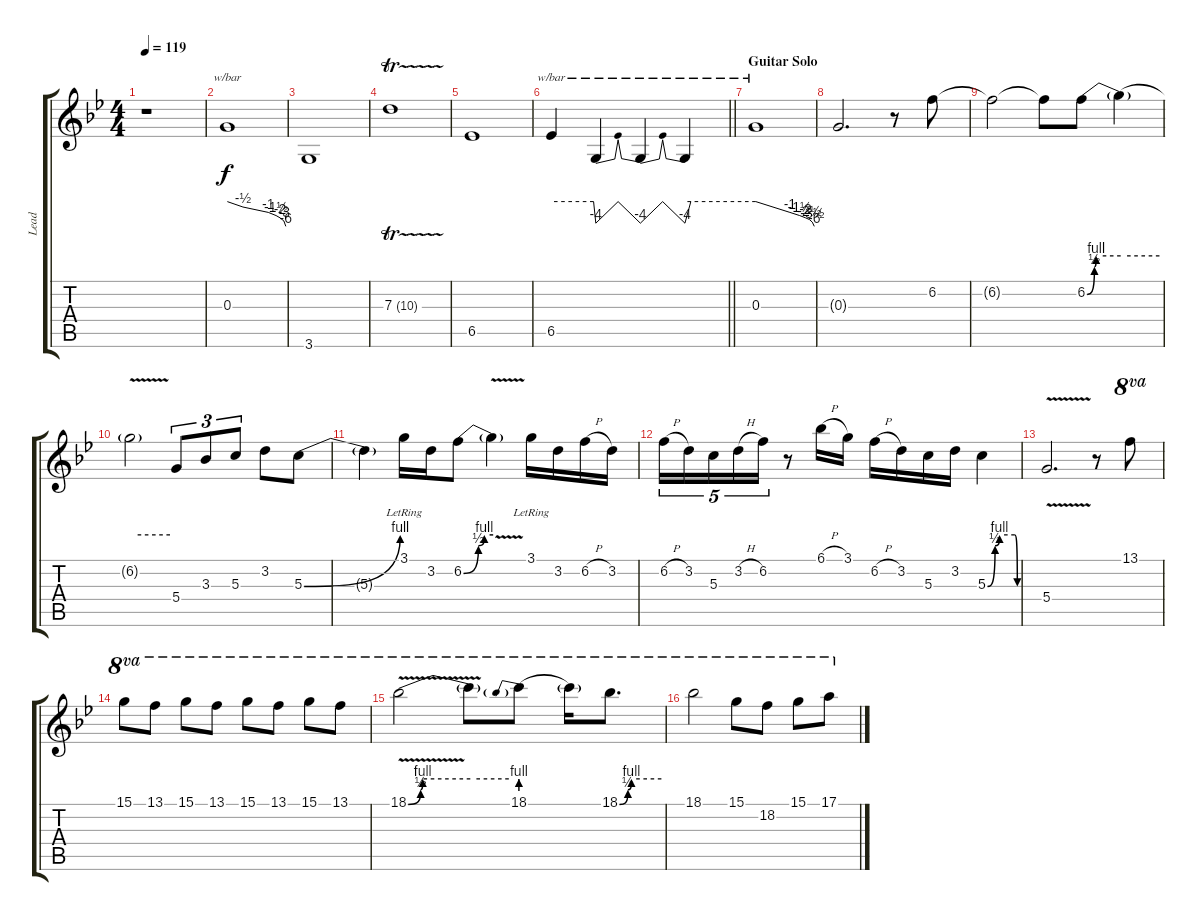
\track ("Lead" "Lead") {instrument distortionguitar}
\staff {score tabs}
\tuning (E4 B3 G3 D3 A2 E2) {hide}
\ts (4 4)
\tempo 119
\clef g2
\ks bb
r.1{dy f} |
0.3.1{tbe (custom default 0 0 16 -2 42 -4 50 -6 54 -8 58 -12 60 -24)} |
3.6.1 |
7.3{tr (10 32)}.1 |
6.5.1 |
\barLineRight lightlight
6.5.4{tbe (custom default 0 0 57 0 60 -16)} 6.5{t}.4{tbe (dip default 0 -16 9 0 58 0 60 -16)} 6.5{t}.4{tbe (dip default 0 -16 7 0 58 0 60 -16)} 6.5{t}.4{tbe (custom default 0 -16 5 0 60 0)} |
\section ("" "Guitar Solo")
0.3.1{tbe (custom default 0 0 35 -4 45 -6 51 -8 55 -10 58 -14 60 -24)} |
0.3{t}.2{d} r.8 6.2.8 |
6.2{t}.2 6.2{t}.8 6.2{be (custom 0 0 13 2 16 4 60 4)}.8 6.2{be (hold 0 4 60 4) t}.4 |
6.2{be (hold 0 4 60 4) v t}.2 5.4.8{tu (3 2)} 3.3.8{tu (3 2)} 5.3.8{tu (3 2)} 3.2.8 5.3{be (bend 0 0 60 4)}.8 |
5.3{t}.4 3.1{lr}.16 3.2.16 6.2{be (custom 0 0 30 2 42 4 60 4)}.8 6.2{v t}.4 3.1{lr}.16 3.2.16 6.2{h}.16 3.2.16 |
6.2{h}.16{tu (5 4)} 3.2.16{tu (5 4)} 5.3.16{tu (5 4)} 3.2{h}.16{tu (5 4)} 6.2.16{tu (5 4)} r.8 6.1{h}.16 3.1.16 6.2{h}.16 3.2.16 5.3.16 3.2.16 5.3{be (custom 0 0 15 2 24 4 55 4 60 0)}.4 |
5.4{v}.2{d} r.8 13.1.8{ot 8va} |
15.1.8{ot 8va} 13.1.8{ot 8va} 15.1.8{ot 8va} 13.1.8{ot 8va} 15.1.8{ot 8va} 13.1.8{ot 8va} 15.1.8{ot 8va} 13.1.8{ot 8va} |
18.1{be (custom 0 0 12 2 14 4 60 4) v}.2{ot 8va} 18.1{be (hold 0 4 60 4) t}.8{ot 8va} 18.1{be (prebend 0 4 60 4)}.8{ot 8va} 18.1{t}.16{ot 8va} 18.1{be (custom 0 0 12 2 17 4 60 4)}.8{d ot 8va} |
18.1.2{ot 8va} 15.1.8{ot 8va} 18.2.8{ot 8va} 15.1.8{ot 8va} 17.1.8{ot 8va}
